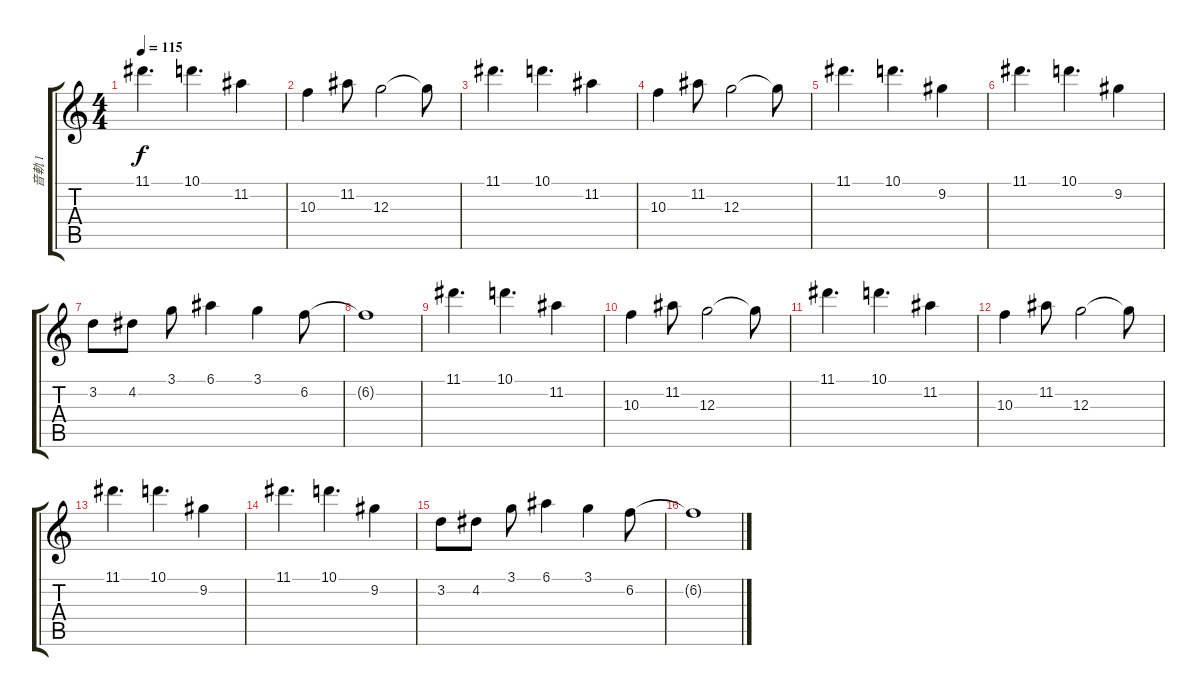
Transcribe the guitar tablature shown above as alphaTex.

\track ("音軌 1" "音軌 1") {instrument electricguitarclean}
\staff {score tabs}
\tuning (E4 B3 G3 D3 A2 E2) {hide}
\ts (4 4)
\tempo 115
\clef g2
\ks c
11.1.4{d dy f} 10.1.4{d} 11.2.4 |
10.3.4 11.2.8 12.3.2 12.3{t}.8 |
11.1.4{d} 10.1.4{d} 11.2.4 |
10.3.4 11.2.8 12.3.2 12.3{t}.8 |
11.1.4{d} 10.1.4{d} 9.2.4 |
11.1.4{d} 10.1.4{d} 9.2.4 |
3.2.8 4.2.8 3.1.8 6.1.4 3.1.4 6.2.8 |
6.2{t}.1 |
11.1.4{d} 10.1.4{d} 11.2.4 |
10.3.4 11.2.8 12.3.2 12.3{t}.8 |
11.1.4{d} 10.1.4{d} 11.2.4 |
10.3.4 11.2.8 12.3.2 12.3{t}.8 |
11.1.4{d} 10.1.4{d} 9.2.4 |
11.1.4{d} 10.1.4{d} 9.2.4 |
3.2.8 4.2.8 3.1.8 6.1.4 3.1.4 6.2.8 |
6.2{t}.1
